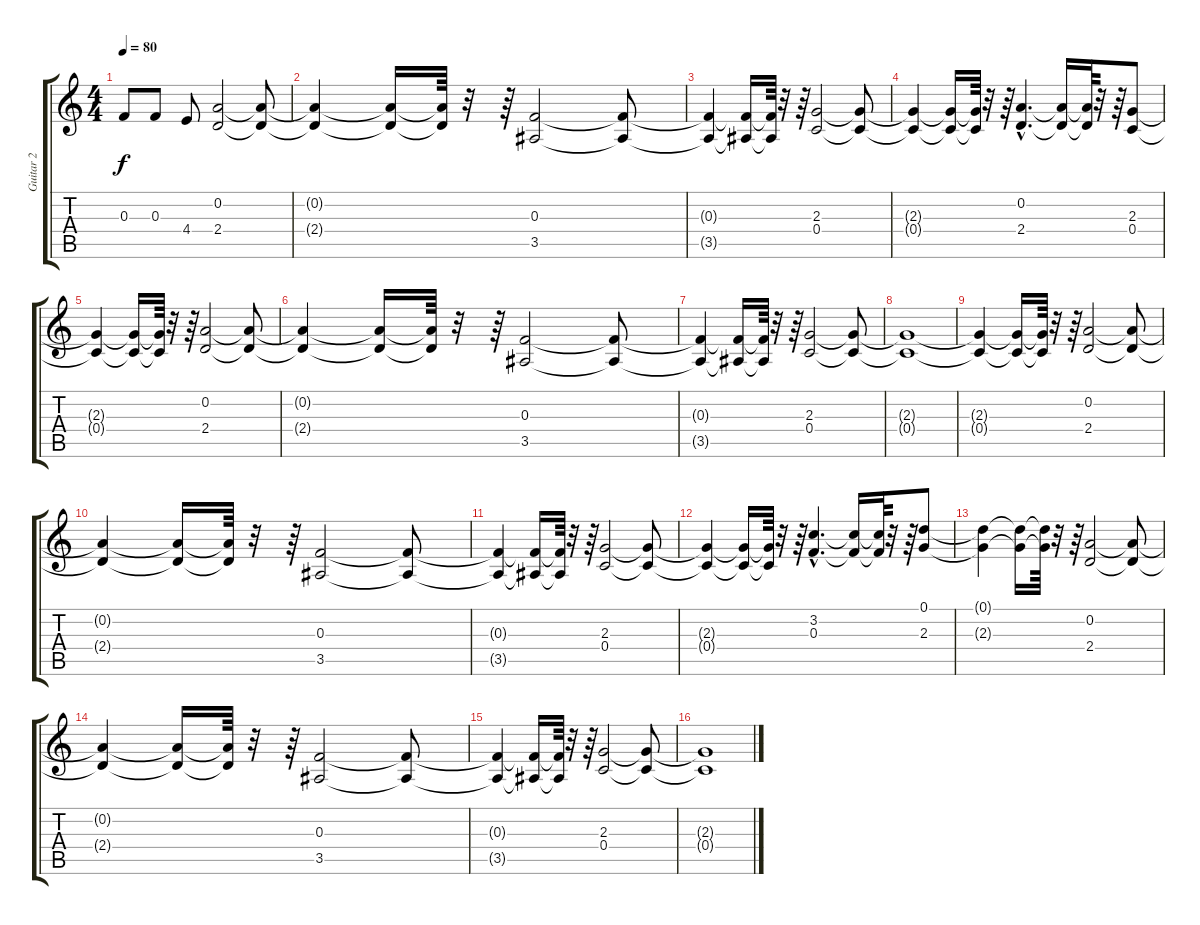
\track ("Guitar 2" "Guitar 2") {instrument distortionguitar}
\staff {score tabs}
\tuning (D4 A3 F3 C3 G2 D2) {hide}
\ts (4 4)
\tempo 80
\clef g2
\ks c
0.3.8{dy f} 0.3.8 4.4.8 (0.2 2.4).2 (0.2{t} 2.4{t}).8 |
(0.2{t} 2.4{t}).4 (0.2{t} 2.4{t}).16 (0.2{t} 2.4{t}).64 r.32 r.64 (0.3 3.5).2 (0.3{t} 3.5{t}).8 |
(0.3{t} 3.5{t}).4 (0.3{t} 3.5{t}).16 (0.3{t} 3.5{t}).64 r.32 r.64 (2.3 0.4).2 (2.3{t} 0.4{t}).8 |
(2.3{t} 0.4{t}).4 (2.3{t} 0.4{t}).16 (2.3{t} 0.4{t}).64 r.32 r.64 (0.2{hac} 2.4{hac}).4{d} (0.2{t} 2.4{t}).16 (0.2{t} 2.4{t}).64 r.32 r.64 (2.3 0.4).8 |
(2.3{t} 0.4{t}).4 (2.3{t} 0.4{t}).16 (2.3{t} 0.4{t}).64 r.32 r.64 (0.2 2.4).2 (0.2{t} 2.4{t}).8 |
(0.2{t} 2.4{t}).4 (0.2{t} 2.4{t}).16 (0.2{t} 2.4{t}).64 r.32 r.64 (0.3 3.5).2 (0.3{t} 3.5{t}).8 |
(0.3{t} 3.5{t}).4 (0.3{t} 3.5{t}).16 (0.3{t} 3.5{t}).64 r.32 r.64 (2.3 0.4).2 (2.3{t} 0.4{t}).8 |
(2.3{t} 0.4{t}).1 |
(2.3{t} 0.4{t}).4 (2.3{t} 0.4{t}).16 (2.3{t} 0.4{t}).64 r.32 r.64 (0.2 2.4).2 (0.2{t} 2.4{t}).8 |
(0.2{t} 2.4{t}).4 (0.2{t} 2.4{t}).16 (0.2{t} 2.4{t}).64 r.32 r.64 (0.3 3.5).2 (0.3{t} 3.5{t}).8 |
(0.3{t} 3.5{t}).4 (0.3{t} 3.5{t}).16 (0.3{t} 3.5{t}).64 r.32 r.64 (2.3 0.4).2 (2.3{t} 0.4{t}).8 |
(2.3{t} 0.4{t}).4 (2.3{t} 0.4{t}).16 (2.3{t} 0.4{t}).64 r.32 r.64 (3.2{hac} 0.3{hac}).4{d} (3.2{t} 0.3{t}).16 (3.2{t} 0.3{t}).64 r.32 r.64 (0.1 2.3).8 |
(0.1{t} 2.3{t}).4 (0.1{t} 2.3{t}).16 (0.1{t} 2.3{t}).64 r.32 r.64 (0.2 2.4).2 (0.2{t} 2.4{t}).8 |
(0.2{t} 2.4{t}).4 (0.2{t} 2.4{t}).16 (0.2{t} 2.4{t}).64 r.32 r.64 (0.3 3.5).2 (0.3{t} 3.5{t}).8 |
(0.3{t} 3.5{t}).4 (0.3{t} 3.5{t}).16 (0.3{t} 3.5{t}).64 r.32 r.64 (2.3 0.4).2 (2.3{t} 0.4{t}).8 |
(2.3{t} 0.4{t}).1
